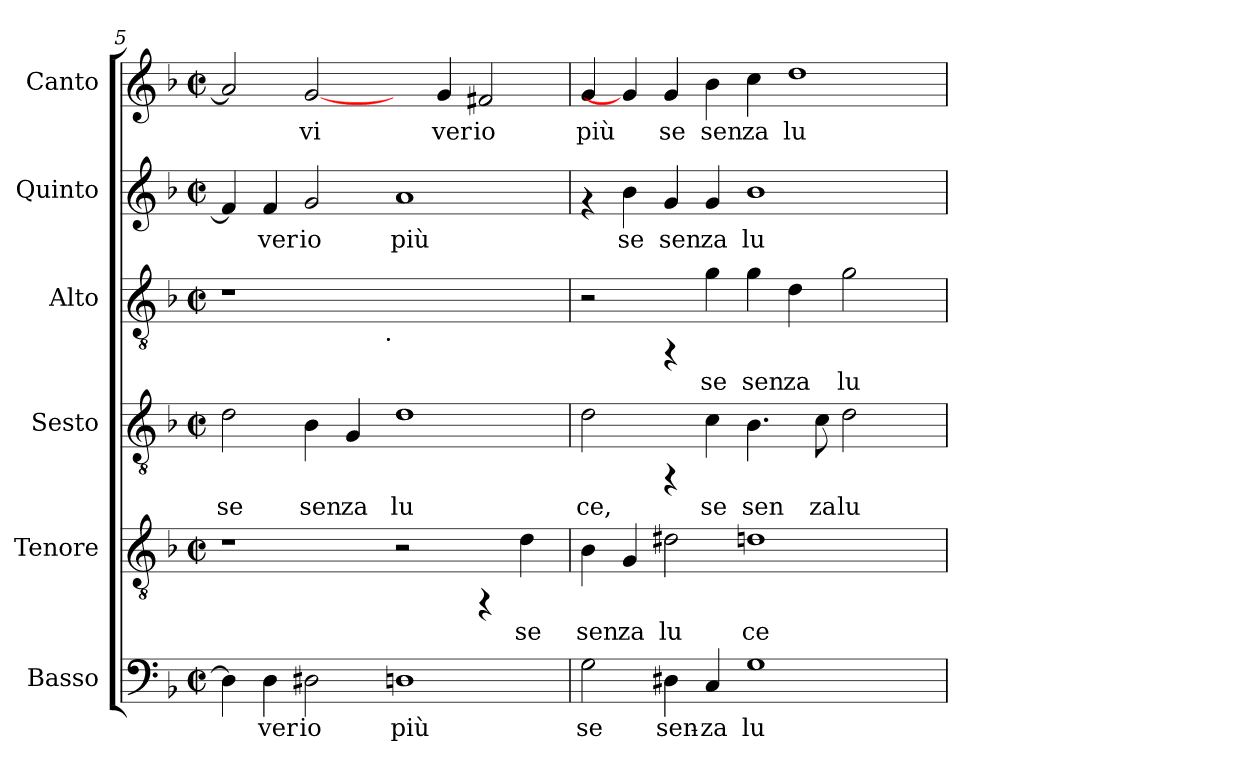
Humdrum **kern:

**kern	**text	**kern	**text	**kern	**text	**kern	**text	**kern	**text	**kern	**text
*part6	*part6	*part5	*part5	*part4	*part4	*part3	*part3	*part2	*part2	*part1	*part1
*staff6	*staff6	*staff5	*staff5	*staff4	*staff4	*staff3	*staff3	*staff2	*staff2	*staff1	*staff1
*I"Basso	*	*I"Tenore	*	*I"Sesto	*	*I"Alto	*	*I"Quinto	*	*I"Canto	*
!!LO:PB:g=z
*clefF4	*	*clefGv2	*	*clefGv2	*	*clefGv2	*	*clefG2	*	*clefG2	*
*ITrd-3c-5	*	*ITrd-3c-5	*	*ITrd-3c-5	*	*ITrd-3c-5	*	*ITrd-3c-5	*	*	*
*k[b-e-]	*	*k[b-e-]	*	*k[b-e-]	*	*k[b-e-]	*	*k[b-e-]	*	*k[b-]	*
*B-:	*	*B-:	*	*B-:	*	*B-:	*	*B-:	*	*F:	*
*M2/2	*	*M2/2	*	*M2/2	*	*M2/2	*	*M2/2	*	*M2/2	*
*met(c|)	*	*met(c|)	*	*met(c|)	*	*met(c|)	*	*met(c|)	*	*met(c|)	*
=5	=5	=5	=5	=5	=5	=5	=5	=5	=5	=5	=5
!	!LO:LY:b:cj	!	!	!	!LO:LY:b:cj	!	!	!	!LO:LY:b:cj	!	!LO:LY:b:cj
*	*	*	*	*	*	*^	*	*	*	*	*
4G\]	.	1r	.	2g\	se	1r	2ryy	.	4b-/]	.	2a/]	.
!	!LO:LY:b:cj	!	!	!	!	!	!	!	!	!LO:LY:b:cj	!	!
4G\	ver	.	.	.	.	.	.	.	4b-/	ver	.	.
!	!LO:LY:b:cj	!	!	!	!LO:LY:b:cj	!	!	!	!	!LO:LY:b:cj	!	!LO:LY:b:cj
2G#X\	io	.	.	4e-\	sen	.	4...ryy	.	2cc/	io	[2g/	vi
!	!	!	!	!	!LO:LY:b:cj	!	!	!	!	!	!	!
.	.	.	.	4c/	za	.	.	.	.	.	.	.
!	!	!	!	!	!	!	!LO:TX:b:t=.	!	!	!	!	!
.	.	.	.	.	.	.	1ryy	.	.	.	.	.
!	!LO:LY:b:cj	!	!	!	!LO:LY:b:cj	!	!	!	!	!LO:LY:b:cj	!	!
1G	più	2r	.	1g	lu	1ryy	.	.	1dd	più	4ryy	.
!	!	!	!	!	!	!	!	!	!	!	!	!LO:LY:b:cj
.	.	.	.	.	.	.	.	.	.	.	4g/	ver
!	!	!	!	!	!	!	!	!	!	!	!	!LO:LY:b:cj
.	.	4rFF	.	.	.	.	.	.	.	.	2f#X/	io
!	!	!	!LO:LY:b:cj	!	!	!	!	!	!	!	!	!
.	.	4g\	se	.	.	.	.	.	.	.	.	.
.	.	.	.	.	.	.	32ryy	.	.	.	.	.
=6	=6	=6	=6	=6	=6	=6	=6	=6	=6	=6	=6	=6
!	!LO:LY:b:cj	!	!LO:LY:b:cj	!	!LO:LY:b:cj	!	!	!	!	!	!	!LO:LY:b:cj
*	*	*	*	*	*	*v	*v	*	*	*	*	*
2c\	se	4e-\	sen	2g\	ce,	2r	.	4rf	.	4g/	più
!	!	!	!LO:LY:b:cj	!	!	!	!	!	!LO:LY:b:cj	!	!
.	.	4c/	za	.	.	.	.	4ee-\	se	4g/]	.
!	!LO:LY:b:cj	!	!LO:LY:b:cj	!	!	!	!	!	!LO:LY:b:cj	!	!LO:LY:b:cj
4G#X\	sen-	2g#X\	lu	4rFF	.	4rFF	.	4cc/	sen	4g/	se
!	!LO:LY:b:cj	!	!	!	!LO:LY:b:cj	!	!LO:LY:b:cj	!	!LO:LY:b:cj	!	!LO:LY:b:cj
4F/	-za	.	.	4f\	se	4cc\	se	4cc/	za	4b-\	sen
!	!LO:LY:b:cj	!	!LO:LY:b:cj	!	!LO:LY:b:cj	!	!LO:LY:b:cj	!	!LO:LY:b:cj	!	!LO:LY:b:cj
1c	lu-	1g	ce	4.e-\	sen	4cc\	sen	1ee-	lu	4cc\	za
!	!	!	!	!	!	!	!LO:LY:b:cj	!	!	!	!LO:LY:b:cj
.	.	.	.	.	.	4g\	za	.	.	1dd	lu
!	!	!	!	!	!LO:LY:b:cj	!	!	!	!	!	!
.	.	.	.	8f\	za	.	.	.	.	.	.
!	!	!	!	!	!LO:LY:b:cj	!	!LO:LY:b:cj	!	!	!	!
.	.	.	.	2g\	lu	2cc\	lu	.	.	.	.
4ryy	.	4ryy	.	4ryy	.	4ryy	.	4ryy	.	.	.
=	=	=	=	=	=	=	=	=	=	=	=
*-	*-	*-	*-	*-	*-	*-	*-	*-	*-	*-	*-
